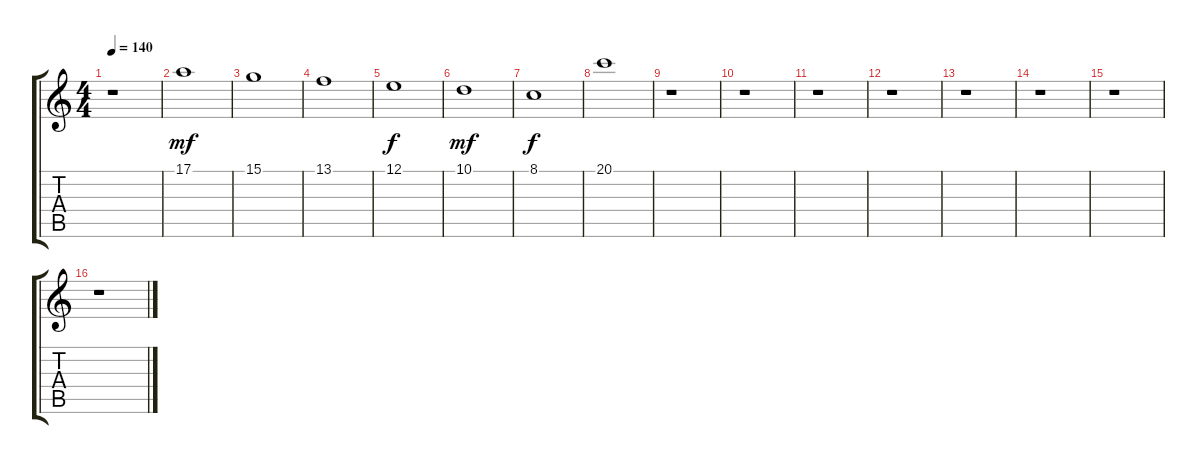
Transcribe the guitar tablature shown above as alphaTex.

\track "" {instrument fx5brightness}
\staff {score tabs}
\tuning (E4 B3 G3 D3 A2 E2) {hide}
\ts (4 4)
\tempo 140
\clef g2
\ks c
r.1{dy mf instrument fx5brightness} |
17.1.1{volume 9 instrument fx5brightness} |
15.1.1 |
13.1.1 |
12.1.1{dy f} |
10.1.1{dy mf} |
8.1.1{dy f} |
20.1.1 |
r.1 |
r.1 |
r.1 |
r.1 |
r.1 |
r.1 |
r.1 |
r.1
